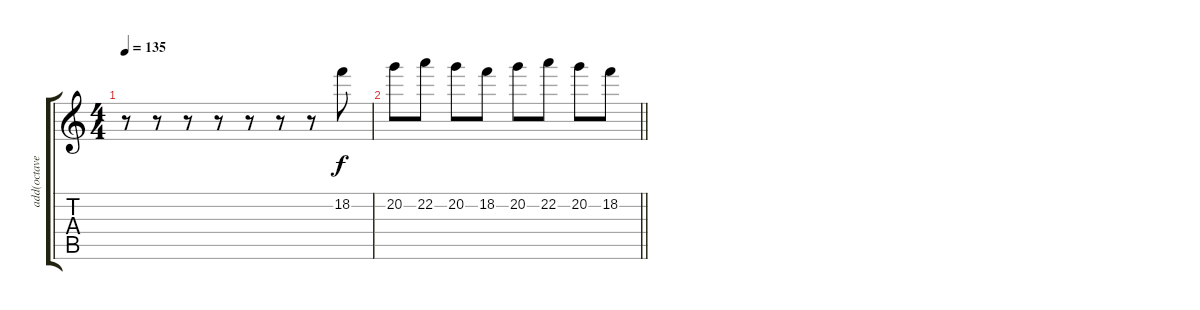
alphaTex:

\track ("add(octave)" "add(octave") {mute instrument acousticguitarsteel}
\staff {score tabs}
\tuning (E4 B3 G3 D3 A2 E2) {hide}
\ts (4 4)
\tempo 135
\clef g2
\ks c
r.8{dy f} r.8 r.8 r.8 r.8 r.8 r.8 18.2.8 |
\barLineRight lightlight
20.2.8 22.2.8 20.2.8 18.2.8 20.2.8 22.2.8 20.2.8 18.2.8
